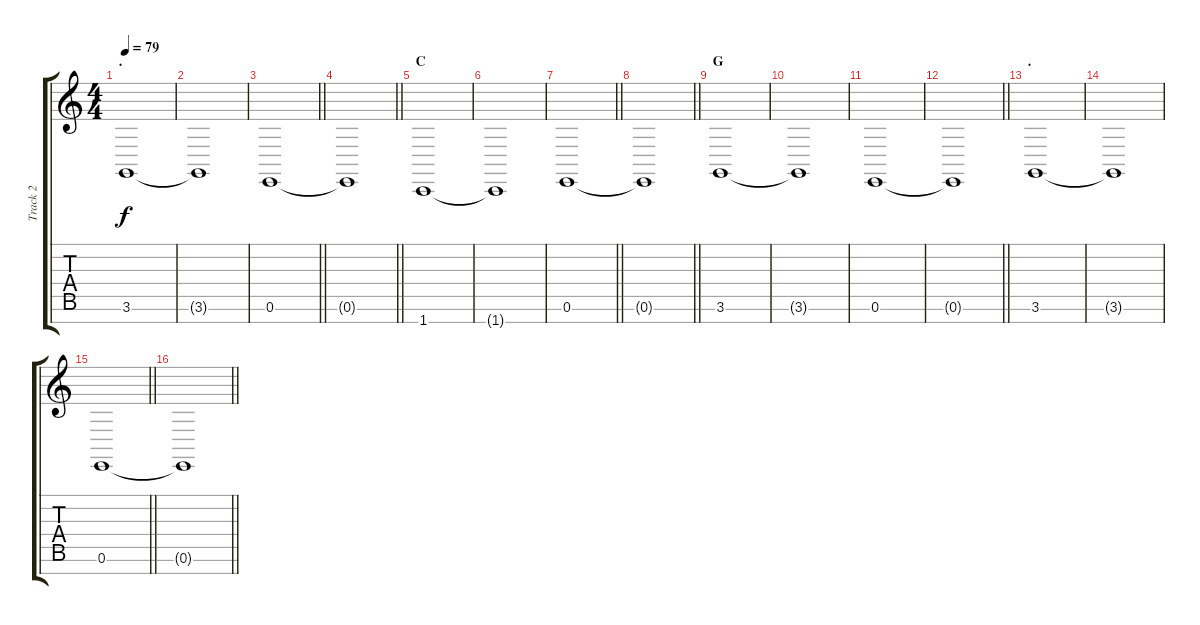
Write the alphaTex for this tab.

\track ("Track 2" "Track 2") {instrument lead1square}
\staff {score tabs}
\tuning (E4 B3 G3 D3 A2 E2 B1) {hide}
\ts (4 4)
\section ("" ".")
\tempo 79
\clef g2
\ks c
3.6.1{dy f} |
3.6{t}.1 |
\barLineRight lightlight
0.6.1 |
\barLineRight lightlight
0.6{t}.1 |
\section ("" "C")
1.7.1 |
1.7{t}.1 |
\barLineRight lightlight
0.6.1 |
\barLineRight lightlight
0.6{t}.1 |
\section ("" "G")
3.6.1 |
3.6{t}.1 |
0.6.1 |
\barLineRight lightlight
0.6{t}.1 |
\section ("" ".")
3.6.1 |
3.6{t}.1 |
\barLineRight lightlight
0.6.1 |
\barLineRight lightlight
0.6{t}.1
